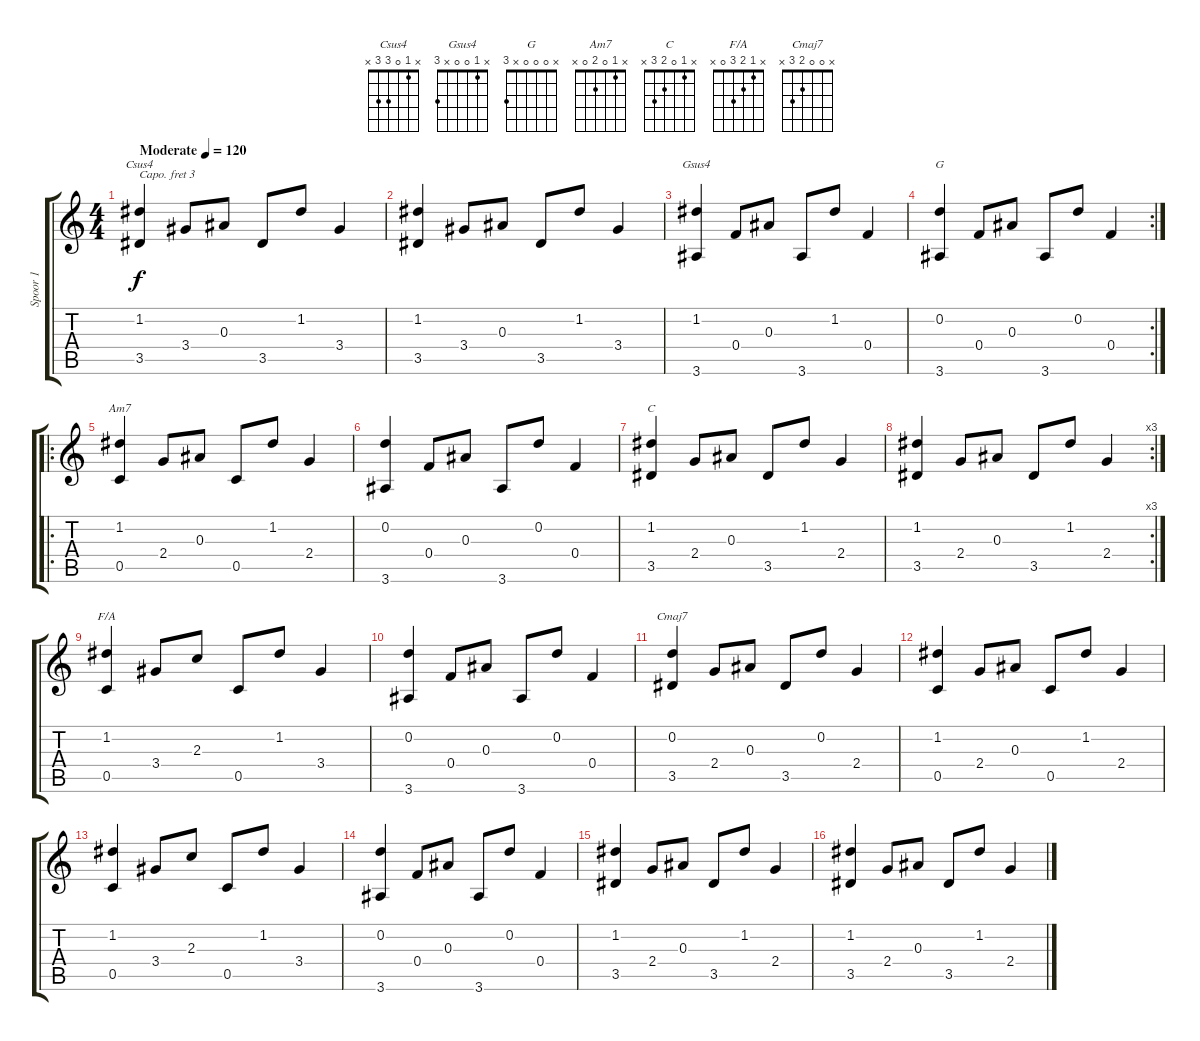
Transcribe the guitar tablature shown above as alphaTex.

\track ("Spoor 1" "Spoor 1") {instrument acousticguitarsteel}
\staff {score tabs}
\capo 3
\tuning (E4 B3 G3 D3 A2 E2) {hide}
\chord ("Csus4" x 1 0 3 3 x)
\chord ("Gsus4" x 1 0 0 x 3)
\chord ("G" x 0 0 0 x 3)
\chord ("Am7" x 1 0 2 0 x)
\chord ("C" x 1 0 2 3 x)
\chord ("F/A" x 1 2 3 0 x)
\chord ("Cmaj7" x 0 0 2 3 x)
\ts (4 4)
\tempo (120 "Moderate")
\clef g2
\ks c
(1.2 3.5).4{ch "Csus4" dy f instrument acousticguitarsteel} 3.4.8 0.3.8 3.5.8 1.2.8 3.4.4 |
(1.2 3.5).4 3.4.8 0.3.8 3.5.8 1.2.8 3.4.4 |
(1.2 3.6).4{ch "Gsus4"} 0.4.8 0.3.8 3.6.8 1.2.8 0.4.4 |
\rc 2
(0.2 3.6).4{ch "G"} 0.4.8 0.3.8 3.6.8 0.2.8 0.4.4 |
\ro
(1.2 0.5).4{ch "Am7"} 2.4.8 0.3.8 0.5.8 1.2.8 2.4.4 |
(0.2 3.6).4 0.4.8 0.3.8 3.6.8 0.2.8 0.4.4 |
(1.2 3.5).4{ch "C"} 2.4.8 0.3.8 3.5.8 1.2.8 2.4.4 |
\rc 3
(1.2 3.5).4 2.4.8 0.3.8 3.5.8 1.2.8 2.4.4 |
(1.2 0.5).4{ch "F/A"} 3.4.8 2.3.8 0.5.8 1.2.8 3.4.4 |
(0.2 3.6).4 0.4.8 0.3.8 3.6.8 0.2.8 0.4.4 |
(0.2 3.5).4{ch "Cmaj7"} 2.4.8 0.3.8 3.5.8 0.2.8 2.4.4 |
(1.2 0.5).4 2.4.8 0.3.8 0.5.8 1.2.8 2.4.4 |
(1.2 0.5).4 3.4.8 2.3.8 0.5.8 1.2.8 3.4.4 |
(0.2 3.6).4 0.4.8 0.3.8 3.6.8 0.2.8 0.4.4 |
(1.2 3.5).4 2.4.8 0.3.8 3.5.8 1.2.8 2.4.4 |
(1.2 3.5).4 2.4.8 0.3.8 3.5.8 1.2.8 2.4.4
